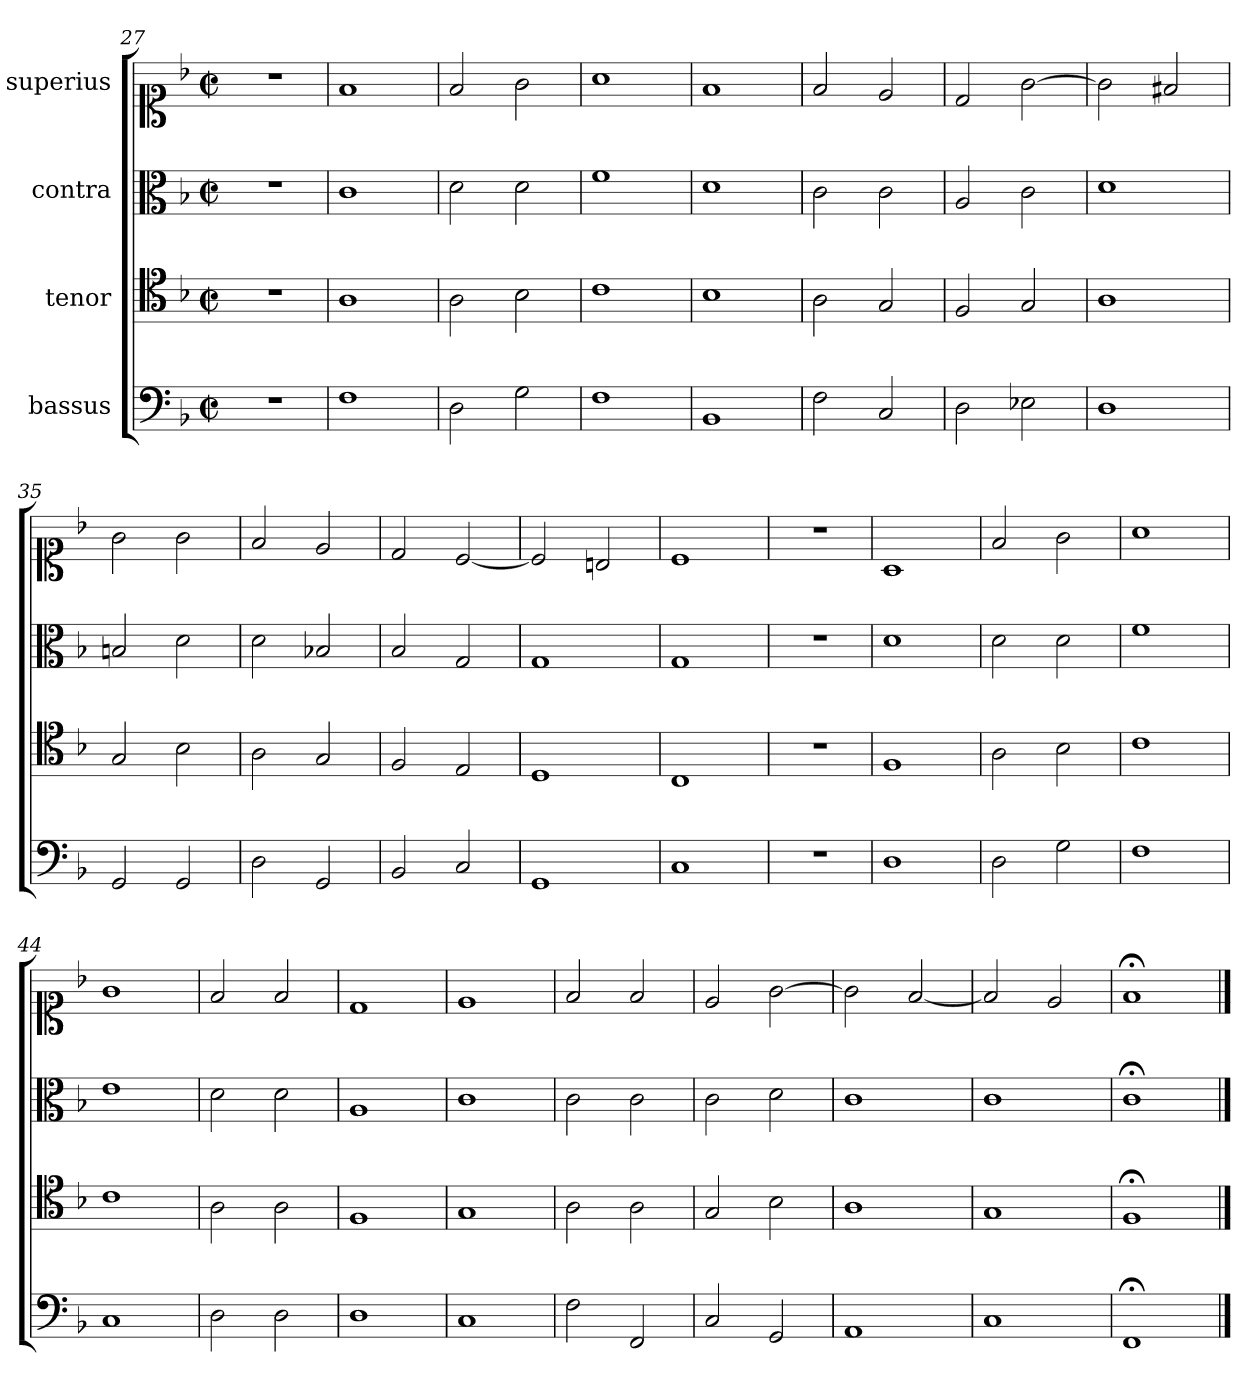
**kern	**kern	**kern	**kern
*part4	*part3	*part2	*part1
*staff4	*staff3	*staff2	*staff1
*I"bassus	*I"tenor	*I"contra	*I"superius
*clefF4	*clefC4	*clefC3	*clefC1
*k[b-]	*k[b-]	*k[b-]	*k[b-]
*M2/2	*M2/2	*M2/2	*M2/2
*met(c|)	*met(c|)	*met(c|)	*met(c|)
=27	=27	=27	=27
1r	1r	1r	1r
=28	=28	=28	=28
1F	1A	1c	1f
=29	=29	=29	=29
2D	2A	2d	2f
2G	2B-	2d	2g
=30	=30	=30	=30
1F	1c	1f	1a
=31	=31	=31	=31
1BB-	1B-	1d	1f
=32	=32	=32	=32
2F	2A	2c	2f
2C	2G	2c	2e
=33	=33	=33	=33
2D	2F	2A	2d
2E-X	2G	2c	[2g
=34	=34	=34	=34
1D	1A	1d	2g]
.	.	.	2f#X
=35	=35	=35	=35
2GG	2G	2Bn	2g
2GG	2B-	2d	2g
=36	=36	=36	=36
2D	2A	2d	2f
2GG	2G	2B-X	2e
=37	=37	=37	=37
2BB-	2F	2B-	2d
2C	2E	2G	[2c
=38	=38	=38	=38
1GG	1D	1G	2c]
.	.	.	2Bn
=39	=39	=39	=39
1C	1C	1G	1c
=40	=40	=40	=40
1r	1r	1r	1r
=41	=41	=41	=41
1D	1F	1d	1A
=42	=42	=42	=42
2D	2A	2d	2f
2G	2B-	2d	2g
=43	=43	=43	=43
1F	1c	1f	1a
=44	=44	=44	=44
1C	1c	1e	1g
=45	=45	=45	=45
2D	2A	2d	2f
2D	2A	2d	2f
=46	=46	=46	=46
1D	1F	1A	1d
=47	=47	=47	=47
1C	1G	1c	1e
=48	=48	=48	=48
2F	2A	2c	2f
2FF	2A	2c	2f
=49	=49	=49	=49
2C	2G	2c	2e
2GG	2B-	2d	[2g
=50	=50	=50	=50
1AA	1A	1c	2g]
.	.	.	[2f
=51	=51	=51	=51
1C	1G	1c	2f]
.	.	.	2e
=52	=52	=52	=52
1FF;	1F;	1c;	1f;
==	==	==	==
*-	*-	*-	*-
